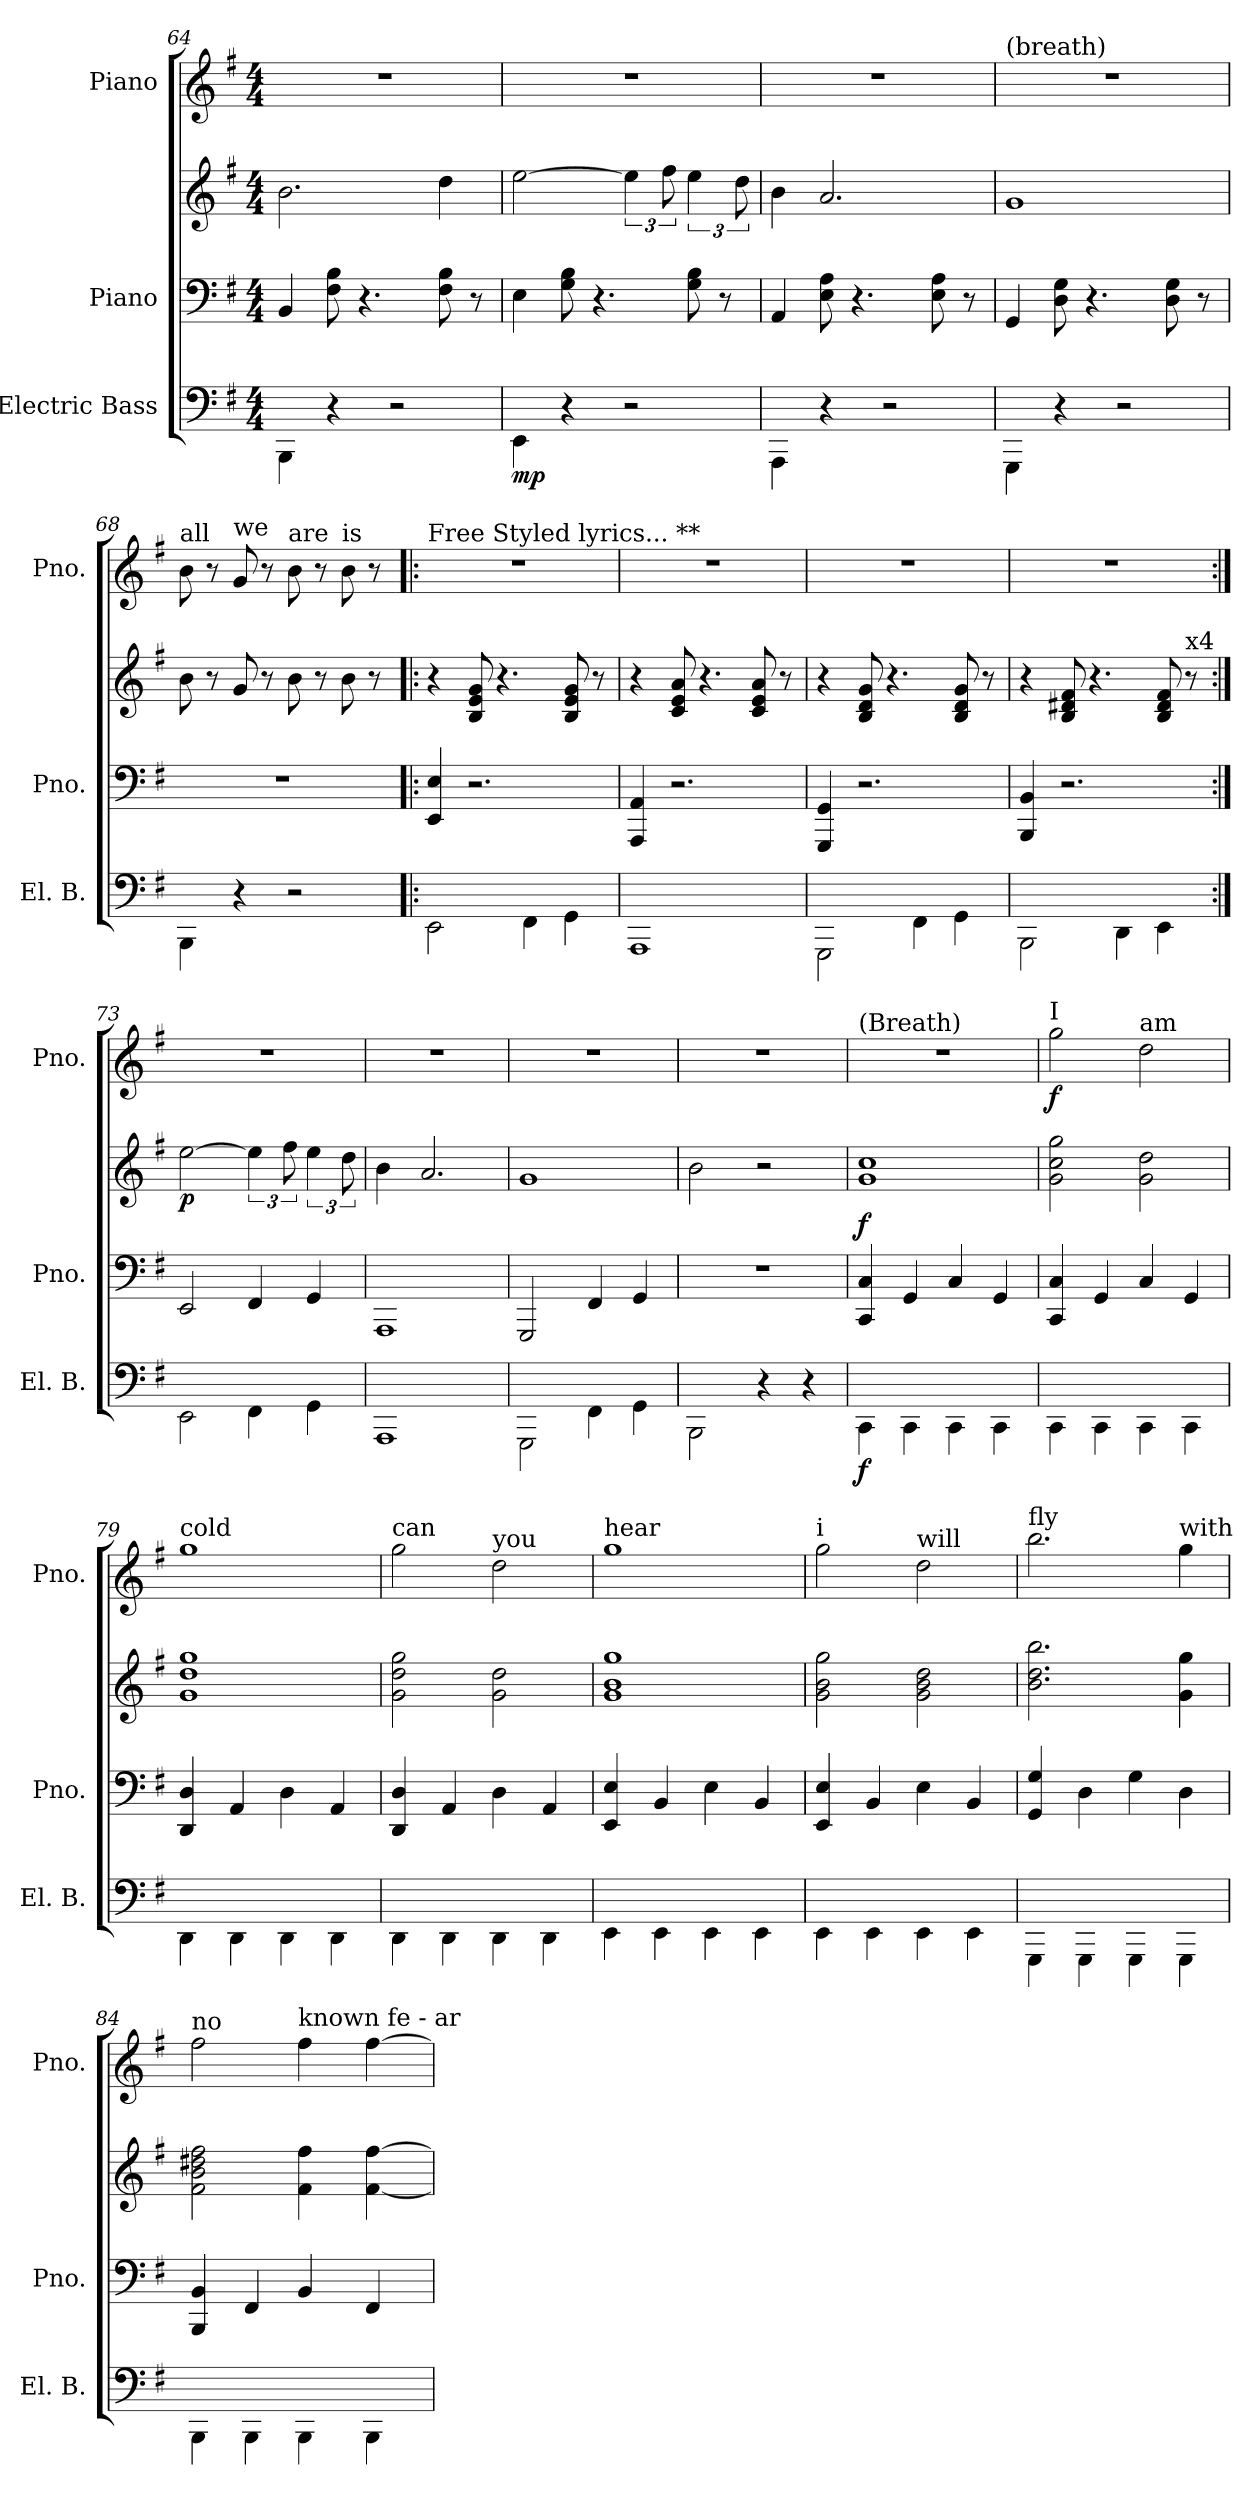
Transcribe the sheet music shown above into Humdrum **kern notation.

**kern	**dynam	**kern	**kern	**dynam	**kern	**dynam
*part3	*part3	*part2	*part2	*part2	*part1	*part1
*staff4	*staff4	*staff3	*staff2	*staff2/3	*staff1	*staff1
*I"Electric Bass	*	*I"Piano	*	*	*I"Piano	*
*I'El. B.	*	*I'Pno.	*	*	*I'Pno.	*
*	*	*clefF4	*clefG2	*	*clefG2	*
*ITrd7c12	*	*	*	*	*	*
*k[f#]	*	*k[f#]	*k[f#]	*	*k[f#]	*
*M4/4	*	*M4/4	*M4/4	*	*M4/4	*
=64	=64	=64	=64	=64	=64	=64
4BBBB\	.	4BB/	2.b\	.	1r	.
4r	.	8F#\ 8B\	.	.	.	.
.	.	4.r	.	.	.	.
2r	.	.	.	.	.	.
.	.	8F#\ 8B\	4dd\	.	.	.
.	.	8r	.	.	.	.
=65	=65	=65	=65	=65	=65	=65
!	!LO:DY:b	!	!	!	!	!
4EEE\	mp	4E\	[2ee\	.	1r	.
4r	.	8G\ 8B\	.	.	.	.
.	.	4.r	.	.	.	.
2r	.	.	6ee\]	.	.	.
.	.	.	12ff#\	.	.	.
.	.	8G\ 8B\	6ee\	.	.	.
.	.	8r	.	.	.	.
.	.	.	12dd\	.	.	.
=66	=66	=66	=66	=66	=66	=66
4AAAA\	.	4AA/	4b\	.	1r	.
4r	.	8E\ 8A\	2.a/	.	.	.
.	.	4.r	.	.	.	.
2r	.	.	.	.	.	.
.	.	8E\ 8A\	.	.	.	.
.	.	8r	.	.	.	.
!!LO:LB:g=z
=67	=67	=67	=67	=67	=67	=67
!	!	!	!	!	!LO:TX:a:t=(breath)	!
4GGGG\	.	4GG/	1g	.	1r	.
4r	.	8D\ 8G\	.	.	.	.
.	.	4.r	.	.	.	.
2r	.	.	.	.	.	.
.	.	8D\ 8G\	.	.	.	.
.	.	8r	.	.	.	.
=68	=68	=68	=68	=68	=68	=68
!	!	!	!	!	!LO:TX:a:t=all	!
4BBBB\	.	1r	8b\	.	8b\	.
.	.	.	8r	.	8r	.
!	!	!	!	!	!LO:TX:a:t=we	!
4r	.	.	8g/	.	8g/	.
.	.	.	8r	.	8r	.
!	!	!	!	!	!LO:TX:a:t=are	!
2r	.	.	8b\	.	8b\	.
.	.	.	8r	.	8r	.
!	!	!	!	!	!LO:TX:a:t=is	!
.	.	.	8b\	.	8b\	.
.	.	.	8r	.	8r	.
=69!|:	=69!|:	=69!|:	=69!|:	=69!|:	=69!|:	=69!|:
!	!	!	!	!	!LO:TX:a:t=Free Styled lyrics... **	!
2EEE\	.	4EE/ 4E/	4r	.	1r	.
.	.	2.r	8B/ 8e/ 8g/	.	.	.
.	.	.	4.r	.	.	.
4FFF#\	.	.	.	.	.	.
4GGG\	.	.	8B/ 8e/ 8g/	.	.	.
.	.	.	8r	.	.	.
=70	=70	=70	=70	=70	=70	=70
1AAAA	.	4AAA/ 4AA/	4r	.	1r	.
.	.	2.r	8c/ 8e/ 8a/	.	.	.
.	.	.	4.r	.	.	.
.	.	.	8c/ 8e/ 8a/	.	.	.
.	.	.	8r	.	.	.
=71	=71	=71	=71	=71	=71	=71
2GGGG\	.	4GGG/ 4GG/	4r	.	1r	.
.	.	2.r	8B/ 8d/ 8g/	.	.	.
.	.	.	4.r	.	.	.
4FFF#\	.	.	.	.	.	.
4GGG\	.	.	8B/ 8d/ 8g/	.	.	.
.	.	.	8r	.	.	.
!!LO:PB:g=z
=72	=72	=72	=72	=72	=72	=72
2BBBB\	.	4BBB/ 4BB/	4r	.	1r	.
.	.	2.r	8B/ 8d#X/ 8f#/	.	.	.
.	.	.	4.r	.	.	.
4DDD\	.	.	.	.	.	.
4EEE\	.	.	8B/ 8d#/ 8f#/	.	.	.
!	!	!	!LO:TX:a:t=x4	!	!	!
.	.	.	8r	.	.	.
=73:|!	=73:|!	=73:|!	=73:|!	=73:|!	=73:|!	=73:|!
!	!	!	!	!LO:DY:b	!	!
2EEE\	.	2EE/	[2ee\	p	1r	.
4FFF#\	.	4FF#/	6ee\]	.	.	.
.	.	.	12ff#\	.	.	.
4GGG\	.	4GG/	6ee\	.	.	.
.	.	.	12dd\	.	.	.
=74	=74	=74	=74	=74	=74	=74
1AAAA	.	1AAA	4b\	.	1r	.
.	.	.	2.a/	.	.	.
=75	=75	=75	=75	=75	=75	=75
2GGGG\	.	2GGG/	1g	.	1r	.
4FFF#\	.	4FF#/	.	.	.	.
4GGG\	.	4GG/	.	.	.	.
=76	=76	=76	=76	=76	=76	=76
2BBBB\	.	1r	2b\	.	1r	.
4r	.	.	2r	.	.	.
4r	.	.	.	.	.	.
=77	=77	=77	=77	=77	=77	=77
!	!	!	!	!	!LO:TX:a:t=(Breath)	!
!	!LO:DY:b	!	!	!LO:DY:a=2	!	!
4CCC\	f	4CC/ 4C/	1g 1cc	f	1r	.
4CCC\	.	4GG/	.	.	.	.
4CCC\	.	4C/	.	.	.	.
4CCC\	.	4GG/	.	.	.	.
=78	=78	=78	=78	=78	=78	=78
!	!	!	!	!	!LO:TX:a:t=I	!
!	!	!	!	!	!	!LO:DY:b
4CCC\	.	4CC/ 4C/	2g\ 2cc\ 2gg\	.	2gg\	f
4CCC\	.	4GG/	.	.	.	.
!	!	!	!	!	!LO:TX:a:t=am	!
4CCC\	.	4C/	2g\ 2dd\	.	2dd\	.
4CCC\	.	4GG/	.	.	.	.
=79	=79	=79	=79	=79	=79	=79
!	!	!	!	!	!LO:TX:a:t=cold	!
4DDD\	.	4DD/ 4D/	1g 1dd 1gg	.	1gg	.
4DDD\	.	4AA/	.	.	.	.
4DDD\	.	4D\	.	.	.	.
4DDD\	.	4AA/	.	.	.	.
!!LO:LB:g=z
=80	=80	=80	=80	=80	=80	=80
!	!	!	!	!	!LO:TX:a:t=can	!
4DDD\	.	4DD/ 4D/	2g\ 2dd\ 2gg\	.	2gg\	.
4DDD\	.	4AA/	.	.	.	.
!	!	!	!	!	!LO:TX:a:t=you	!
4DDD\	.	4D\	2g\ 2dd\	.	2dd\	.
4DDD\	.	4AA/	.	.	.	.
=81	=81	=81	=81	=81	=81	=81
!	!	!	!	!	!LO:TX:a:t=hear	!
4EEE\	.	4EE/ 4E/	1g 1b 1gg	.	1gg	.
4EEE\	.	4BB/	.	.	.	.
4EEE\	.	4E\	.	.	.	.
4EEE\	.	4BB/	.	.	.	.
=82	=82	=82	=82	=82	=82	=82
!	!	!	!	!	!LO:TX:a:t=i	!
4EEE\	.	4EE/ 4E/	2g\ 2b\ 2gg\	.	2gg\	.
4EEE\	.	4BB/	.	.	.	.
!	!	!	!	!	!LO:TX:a:t=will	!
4EEE\	.	4E\	2g\ 2b\ 2dd\	.	2dd\	.
4EEE\	.	4BB/	.	.	.	.
=83	=83	=83	=83	=83	=83	=83
!	!	!	!	!	!LO:TX:a:t=fly	!
4GGGG\	.	4GG/ 4G/	2.b\ 2.dd\ 2.bb\	.	2.bb\	.
4GGGG\	.	4D\	.	.	.	.
4GGGG\	.	4G\	.	.	.	.
!	!	!	!	!	!LO:TX:a:t=with	!
4GGGG\	.	4D\	4g\ 4gg\	.	4gg\	.
=84	=84	=84	=84	=84	=84	=84
!	!	!	!	!	!LO:TX:a:t=no	!
4BBBB\	.	4BBB/ 4BB/	2f#\ 2b\ 2dd#X\ 2ff#\	.	2ff#\	.
4BBBB\	.	4FF#/	.	.	.	.
!	!	!	!	!	!LO:TX:a:t=known fe - ar	!
4BBBB\	.	4BB/	4f#\ 4ff#\	.	4ff#\	.
4BBBB\	.	4FF#/	[4f#\ [4ff#\	.	[4ff#\	.
=	=	=	=	=	=	=
*-	*-	*-	*-	*-	*-	*-
